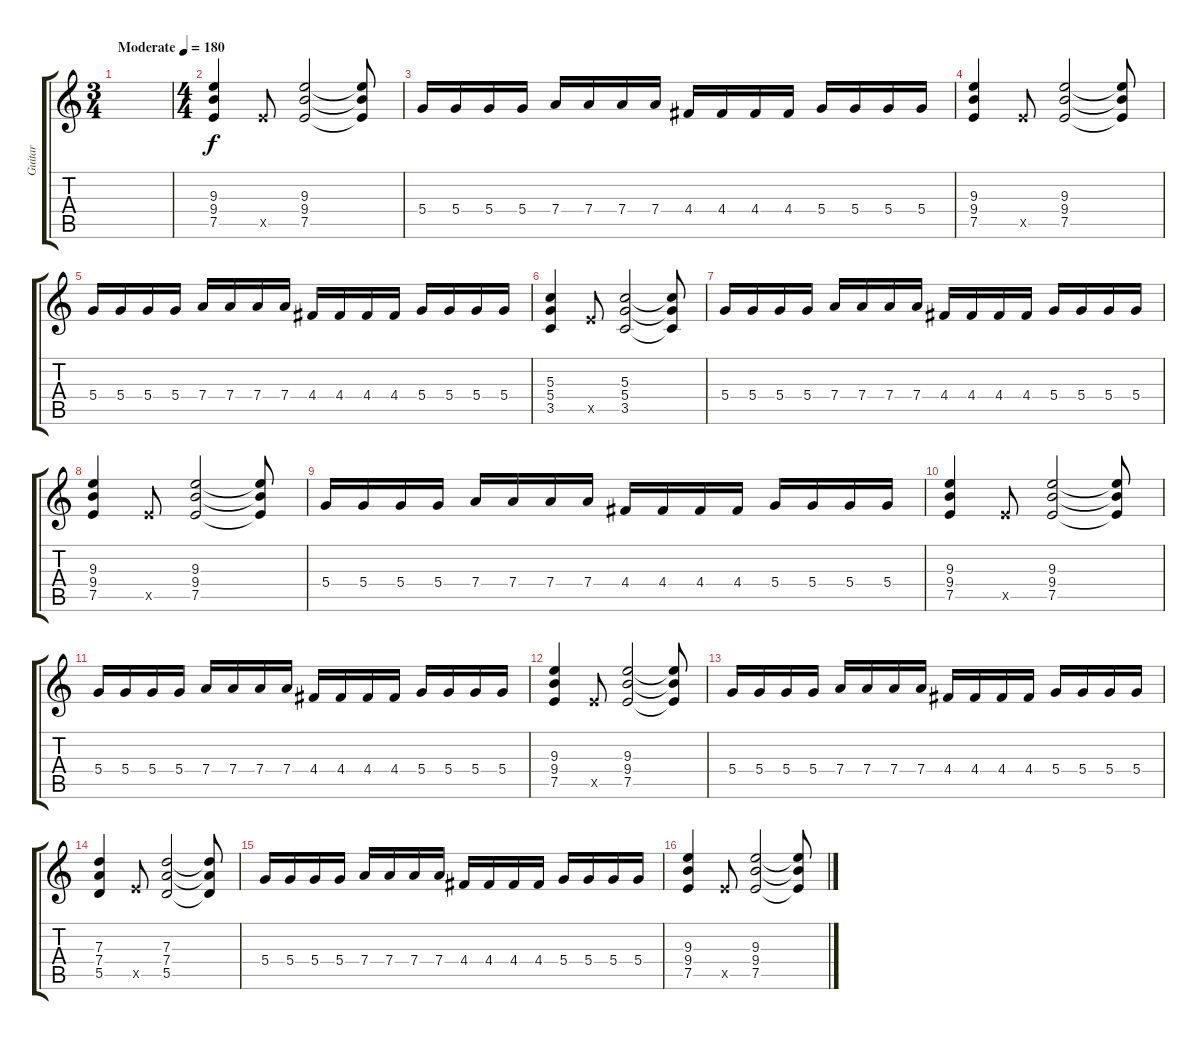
\track ("Guitar" "Guitar") {instrument distortionguitar}
\staff {score tabs}
\tuning (E4 B3 G3 D3 A2 E2) {hide}
\ts (3 4)
\tempo (180 "Moderate")
\clef g2
\ks c
|
\ts (4 4)
(9.3 9.4 7.5).4 7.5{x}.8 (9.3 9.4 7.5).2 (9.3{t} 9.4{t} 7.5{t}).8 |
5.4.16 5.4.16 5.4.16 5.4.16 7.4.16 7.4.16 7.4.16 7.4.16 4.4.16 4.4.16 4.4.16 4.4.16 5.4.16 5.4.16 5.4.16 5.4.16 |
(9.3 9.4 7.5).4 7.5{x}.8 (9.3 9.4 7.5).2 (9.3{t} 9.4{t} 7.5{t}).8 |
5.4.16 5.4.16 5.4.16 5.4.16 7.4.16 7.4.16 7.4.16 7.4.16 4.4.16 4.4.16 4.4.16 4.4.16 5.4.16 5.4.16 5.4.16 5.4.16 |
(5.3 5.4 3.5).4 7.5{x}.8 (5.3 5.4 3.5).2 (5.3{t} 5.4{t} 3.5{t}).8 |
5.4.16 5.4.16 5.4.16 5.4.16 7.4.16 7.4.16 7.4.16 7.4.16 4.4.16 4.4.16 4.4.16 4.4.16 5.4.16 5.4.16 5.4.16 5.4.16 |
(9.3 9.4 7.5).4 7.5{x}.8 (9.3 9.4 7.5).2 (9.3{t} 9.4{t} 7.5{t}).8 |
5.4.16 5.4.16 5.4.16 5.4.16 7.4.16 7.4.16 7.4.16 7.4.16 4.4.16 4.4.16 4.4.16 4.4.16 5.4.16 5.4.16 5.4.16 5.4.16 |
(9.3 9.4 7.5).4 7.5{x}.8 (9.3 9.4 7.5).2 (9.3{t} 9.4{t} 7.5{t}).8 |
5.4.16 5.4.16 5.4.16 5.4.16 7.4.16 7.4.16 7.4.16 7.4.16 4.4.16 4.4.16 4.4.16 4.4.16 5.4.16 5.4.16 5.4.16 5.4.16 |
(9.3 9.4 7.5).4 7.5{x}.8 (9.3 9.4 7.5).2 (9.3{t} 9.4{t} 7.5{t}).8 |
5.4.16 5.4.16 5.4.16 5.4.16 7.4.16 7.4.16 7.4.16 7.4.16 4.4.16 4.4.16 4.4.16 4.4.16 5.4.16 5.4.16 5.4.16 5.4.16 |
(7.3 7.4 5.5).4 7.5{x}.8 (7.3 7.4 5.5).2 (7.3{t} 7.4{t} 5.5{t}).8 |
5.4.16 5.4.16 5.4.16 5.4.16 7.4.16 7.4.16 7.4.16 7.4.16 4.4.16 4.4.16 4.4.16 4.4.16 5.4.16 5.4.16 5.4.16 5.4.16 |
(9.3 9.4 7.5).4 7.5{x}.8 (9.3 9.4 7.5).2 (9.3{t} 9.4{t} 7.5{t}).8
